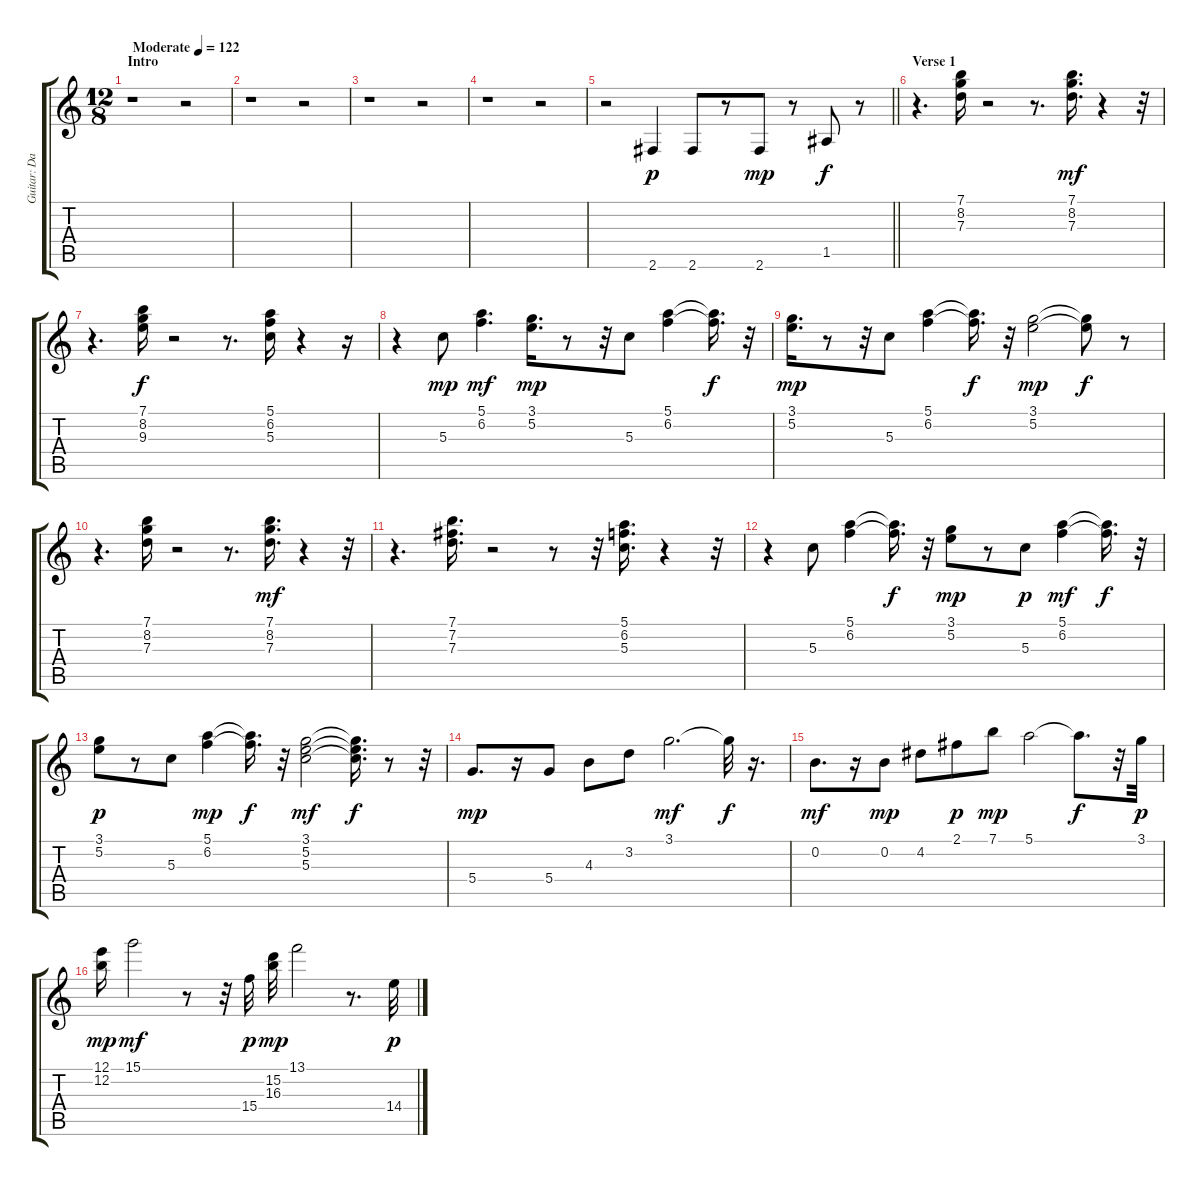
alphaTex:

\track ("Guitar: Davey Johnstone" "Guitar: Da") {instrument electricguitarclean}
\staff {score tabs}
\tuning (E4 B3 G3 D3 A2 E2) {hide}
\ts (12 8)
\section ("" "Intro")
\tempo (122 "Moderate")
\clef g2
\ks c
r.1{dy p instrument electricguitarclean} r.2 |
r.1 r.2 |
r.1 r.2 |
r.1 r.2 |
\barLineRight lightlight
r.2 2.6.4 2.6.8 r.8 2.6.8{dy mp} r.8 1.5.8{dy f} r.8 |
\section ("" "Verse 1")
r.4{d} (7.1 8.2 7.3).16 r.2 r.8{d} (7.1 8.2 7.3).16{d dy mf} r.4 r.32 |
r.4{d} (7.1 8.2 9.3).16{dy f} r.2 r.8{d} (5.1 6.2 5.3).16 r.4 r.16 |
r.4 5.3.8{dy mp} (5.1 6.2).4{d dy mf} (3.1 5.2).16{d dy mp} r.8 r.32 5.3.8 (5.1 6.2).4 (5.1{t} 6.2{t}).16{d dy f} r.32 |
(3.1 5.2).16{d dy mp} r.8 r.32 5.3.8 (5.1 6.2).4 (5.1{t} 6.2{t}).16{d dy f} r.32 (3.1 5.2).2{dy mp} (3.1{t} 5.2{t}).8{dy f} r.8 |
r.4{d} (7.1 8.2 7.3).16 r.2 r.8{d} (7.1 8.2 7.3).16{d dy mf} r.4 r.32 |
r.4{d} (7.1 7.2 7.3).16{d} r.2 r.8 r.32 (5.1 6.2 5.3).16{d} r.4 r.32 |
r.4 5.3.8 (5.1 6.2).4 (5.1{t} 6.2{t}).16{d dy f} r.32 (3.1 5.2).8{dy mp} r.8 5.3.8{dy p} (5.1 6.2).4{dy mf} (5.1{t} 6.2{t}).16{d dy f} r.32 |
(3.1 5.2).8{dy p} r.8 5.3.8 (5.1 6.2).4{dy mp} (5.1{t} 6.2{t}).16{d dy f} r.32 (3.1 5.2 5.3).2{dy mf} (3.1{t} 5.2{t} 5.3{t}).16{d dy f} r.8 r.32 |
5.4.8{d dy mp} r.16 5.4.8 4.3.8 3.2.8 3.1.2{d dy mf} 3.1{t}.32{dy f} r.16{d} |
0.2.8{d dy mf} r.16 0.2.8{dy mp} 4.2.8 2.1.8{dy p} 7.1.8{dy mp} 5.1.2 5.1{t}.8{d dy f} r.32 3.1.32{dy p} |
(12.1 12.2).16{dy mp} 15.1.2{dy mf} r.8 r.32 15.4.32{dy p} (15.2 16.3).32{dy mp} 13.1.2 r.8{d} 14.4.32{dy p}
